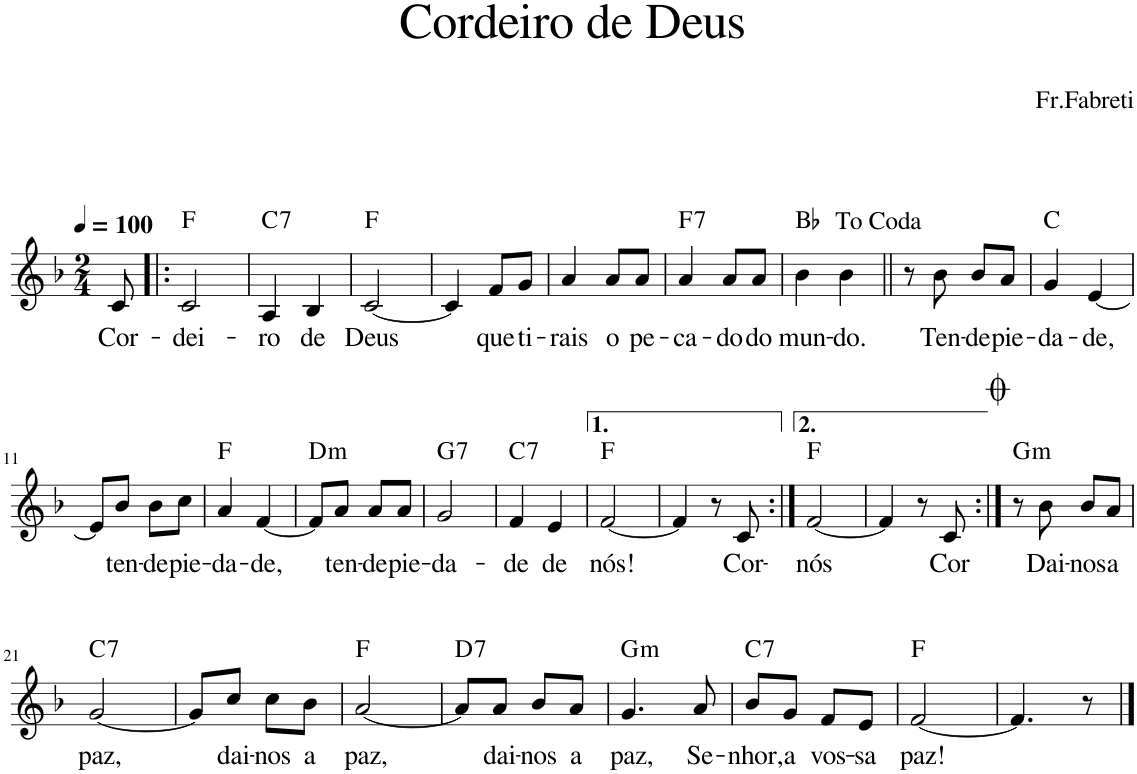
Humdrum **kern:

**kern	**text	**harte
*part1	*part1	*part1
*staff1	*staff1	*
*I"Voz	*	*
*I'Vo.	*	*
*clefG2	*	*
*k[b-]	*	*
*M2/4	*	*
*MM100	*	*
=1	=1	=1
!	!LO:LY:b	!
8c/	Cor-	.
=2!|:	=2!|:	=2!|:
!	!LO:LY:b	!
2c/	-dei-	F:maj
=3	=3	=3
!	!LO:LY:b	!LO:H:kt=7
4A/	-ro	C:7
!	!LO:LY:b	!
4B-/	de	.
=4	=4	=4
!	!LO:LY:b	!
[2c/	Deus	F:maj
=5	=5	=5
4c/]	.	.
!	!LO:LY:b	!
8f/L	que	.
!	!LO:LY:b	!
8g/J	ti-	.
=6	=6	=6
!	!LO:LY:b	!
4a/	-rais	.
!	!LO:LY:b	!
8a/L	o	.
!	!LO:LY:b	!
8a/J	pe-	.
=7	=7	=7
!	!LO:LY:b	!LO:H:kt=7
4a/	-ca-	F:7
!	!LO:LY:b	!
8a/L	-do	.
!	!LO:LY:b	!
8a/J	do	.
=8	=8	=8
!	!LO:LY:b	!
4b-\	mun-	Bb:maj
!	!LO:LY:b	!
4b-\	-do.	.
=9||	=9||	=9||
8r	.	.
!	!LO:LY:b	!
8b-\	Ten-	.
!	!LO:LY:b	!
8b-/L	-de	.
!	!LO:LY:b	!
8a/J	pie-	.
=10	=10	=10
!	!LO:LY:b	!
4g/	-da-	C:maj
!	!LO:LY:b	!
[4e/	-de,	.
!!LO:LB:g=z
=11	=11	=11
8e/L]	.	.
!	!LO:LY:b	!
8b-/J	ten-	.
!	!LO:LY:b	!
8b-\L	-de	.
!	!LO:LY:b	!
8cc\J	pie-	.
=12	=12	=12
!	!LO:LY:b	!
4a/	-da-	F:maj
!	!LO:LY:b	!
[4f/	-de,	.
=13	=13	=13
!	!	!LO:H:kt=m
8f/L]	.	D:min
!	!LO:LY:b	!
8a/J	ten-	.
!	!LO:LY:b	!
8a/L	-de	.
!	!LO:LY:b	!
8a/J	pie-	.
=14	=14	=14
!	!LO:LY:b	!LO:H:kt=7
2g/	-da-	G:7
=15	=15	=15
!	!LO:LY:b	!LO:H:kt=7
4f/	-de	C:7
!	!LO:LY:b	!
4e/	de	.
=16	=16	=16
!	!LO:LY:b	!
[2f/	nós!	F:maj
=17	=17	=17
4f/]	.	.
8r	.	.
!	!LO:LY:b	!
8c/	Cor-	.
=18:|!	=18:|!	=18:|!
!	!LO:LY:b	!
[2f/	-nós	F:maj
=19	=19	=19
4f/]	.	.
8r	.	.
!	!LO:LY:b	!
8c/	Cor	.
=20:|!	=20:|!	=20:|!
!	!	!LO:H:kt=m
8r	.	G:min
!	!LO:LY:b	!
8b-\	Dai-	.
!	!LO:LY:b	!
8b-/L	-nos	.
!	!LO:LY:b	!
8a/J	a	.
!!LO:LB:g=z
=21	=21	=21
!	!LO:LY:b	!LO:H:kt=7
[2g/	paz,	C:7
=22	=22	=22
8g/L]	.	.
!	!LO:LY:b	!
8cc/J	dai-	.
!	!LO:LY:b	!
8cc\L	-nos	.
!	!LO:LY:b	!
8b-\J	a	.
=23	=23	=23
!	!LO:LY:b	!
[2a/	paz,	F:maj
=24	=24	=24
!	!	!LO:H:kt=7
8a/L]	.	D:7
!	!LO:LY:b	!
8a/J	dai-	.
!	!LO:LY:b	!
8b-/L	-nos	.
!	!LO:LY:b	!
8a/J	a	.
=25	=25	=25
!	!LO:LY:b	!LO:H:kt=m
4.g/	paz,	G:min
!	!LO:LY:b	!
8a/	Se-	.
=26	=26	=26
!	!LO:LY:b	!LO:H:kt=7
8b-/L	-nhor,	C:7
!	!LO:LY:b	!
8g/J	a	.
!	!LO:LY:b	!
8f/L	vos-	.
!	!LO:LY:b	!
8e/J	-sa	.
=27	=27	=27
!	!LO:LY:b	!
[2f/	paz!	F:maj
=28	=28	=28
4.f/]	.	.
8r	.	.
==	==	==
*-	*-	*-
